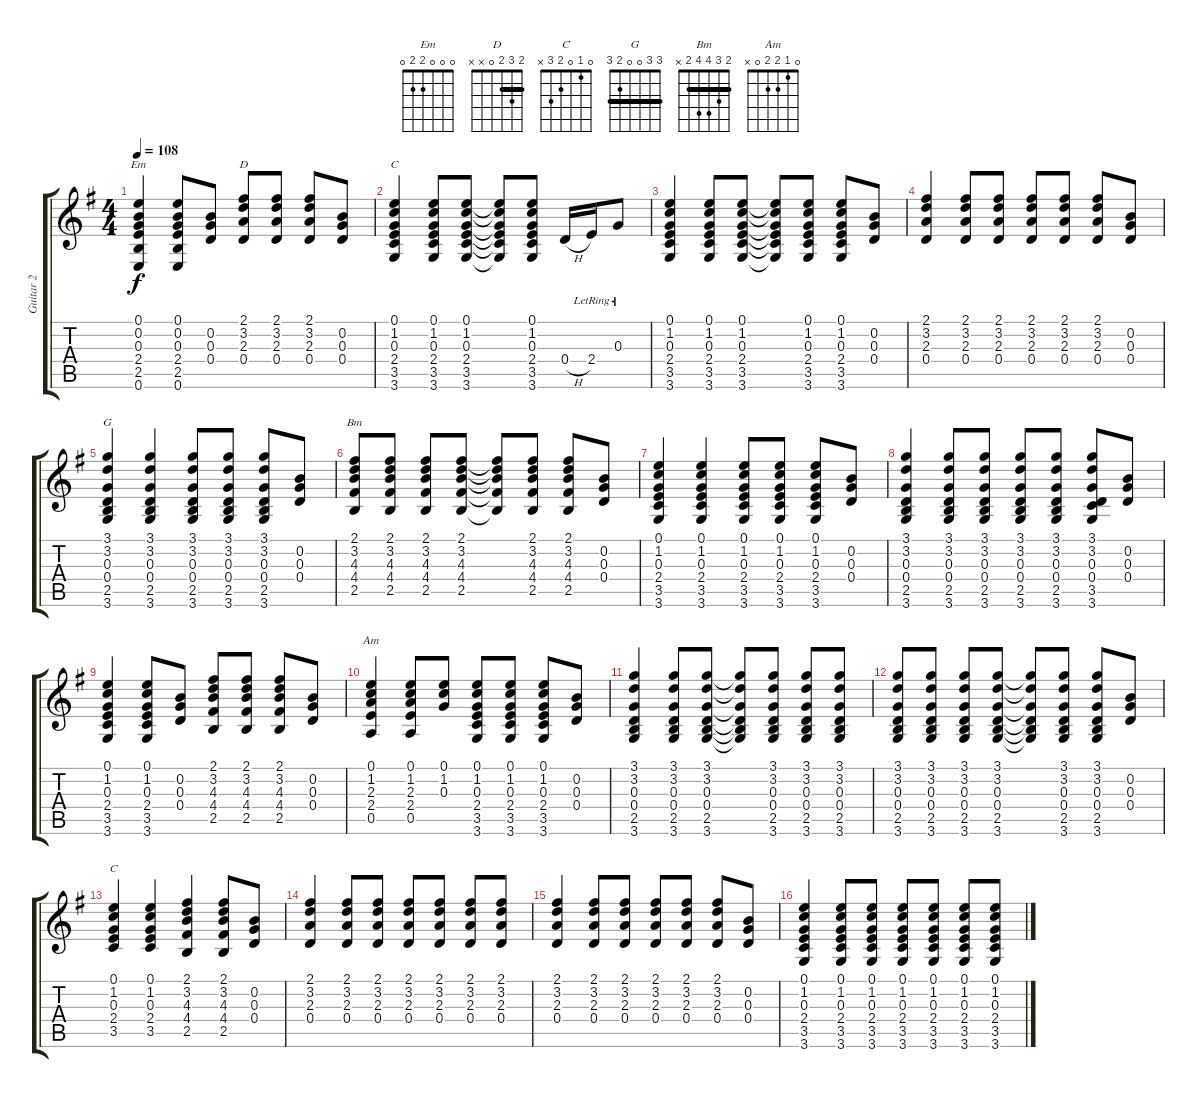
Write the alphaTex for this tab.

\track ("Guitar 2" "Guitar 2") {instrument acousticguitarsteel}
\staff {score tabs}
\tuning (E4 B3 G3 D3 A2 E2) {hide}
\chord ("Em" 0 0 0 2 2 0)
\chord ("D" 2 3 2 0 x x) {barre 2}
\chord ("C" 0 1 0 2 3 3)
\chord ("G" 3 3 0 0 2 3) {barre 3}
\chord ("Bm" 2 3 4 4 2 x) {barre 2}
\chord ("Am" 0 1 2 2 0 x)
\chord ("C" 0 1 0 2 3 x)
\ts (4 4)
\tempo 108
\clef g2
\ks g
(0.1 0.2 0.3 2.4 2.5 0.6).4{ch "Em" dy f} (0.1 0.2 0.3 2.4 2.5 0.6).8 (0.2 0.3 0.4).8 (2.1 3.2 2.3 0.4).8{ch "D"} (2.1 3.2 2.3 0.4).8 (2.1 3.2 2.3 0.4).8 (0.2 0.3 0.4).8 |
(0.1 1.2 0.3 2.4 3.5 3.6).4{ch "C"} (0.1 1.2 0.3 2.4 3.5 3.6).8 (0.1 1.2 0.3 2.4 3.5 3.6).8 (0.1{t} 1.2{t} 0.3{t} 2.4{t} 3.5{t} 3.6{t}).8 (0.1 1.2 0.3 2.4 3.5 3.6).8 0.4{h}.16 2.4{lr}.16 0.3{lr}.8 |
(0.1 1.2 0.3 2.4 3.5 3.6).4 (0.1 1.2 0.3 2.4 3.5 3.6).8 (0.1 1.2 0.3 2.4 3.5 3.6).8 (0.1{t} 1.2{t} 0.3{t} 2.4{t} 3.5{t} 3.6{t}).8 (0.1 1.2 0.3 2.4 3.5 3.6).8 (0.1 1.2 0.3 2.4 3.5 3.6).8 (0.2 0.3 0.4).8 |
(2.1 3.2 2.3 0.4).4 (2.1 3.2 2.3 0.4).8 (2.1 3.2 2.3 0.4).8 (2.1 3.2 2.3 0.4).8 (2.1 3.2 2.3 0.4).8 (2.1 3.2 2.3 0.4).8 (0.2 0.3 0.4).8 |
(3.1 3.2 0.3 0.4 2.5 3.6).4{ch "G"} (3.1 3.2 0.3 0.4 2.5 3.6).4 (3.1 3.2 0.3 0.4 2.5 3.6).8 (3.1 3.2 0.3 0.4 2.5 3.6).8 (3.1 3.2 0.3 0.4 2.5 3.6).8 (0.2 0.3 0.4).8 |
(2.1 3.2 4.3 4.4 2.5).8{ch "Bm"} (2.1 3.2 4.3 4.4 2.5).8 (2.1 3.2 4.3 4.4 2.5).8 (2.1 3.2 4.3 4.4 2.5).8 (2.1{t} 3.2{t} 4.3{t} 4.4{t} 2.5{t}).8 (2.1 3.2 4.3 4.4 2.5).8 (2.1 3.2 4.3 4.4 2.5).8 (0.2 0.3 0.4).8 |
(0.1 1.2 0.3 2.4 3.5 3.6).4 (0.1 1.2 0.3 2.4 3.5 3.6).4 (0.1 1.2 0.3 2.4 3.5 3.6).8 (0.1 1.2 0.3 2.4 3.5 3.6).8 (0.1 1.2 0.3 2.4 3.5 3.6).8 (0.2 0.3 0.4).8 |
(3.1 3.2 0.3 0.4 2.5 3.6).4 (3.1 3.2 0.3 0.4 2.5 3.6).8 (3.1 3.2 0.3 0.4 2.5 3.6).8 (3.1 3.2 0.3 0.4 2.5 3.6).8 (3.1 3.2 0.3 0.4 2.5 3.6).8 (3.1 3.2 0.3 0.4 3.5 3.6).8 (0.2 0.3 0.4).8 |
(0.1 1.2 0.3 2.4 3.5 3.6).4 (0.1 1.2 0.3 2.4 3.5 3.6).8 (0.2 0.3 0.4).8 (2.1 3.2 4.3 4.4 2.5).8 (2.1 3.2 4.3 4.4 2.5).8 (2.1 3.2 4.3 4.4 2.5).8 (0.2 0.3 0.4).8 |
(0.1 1.2 2.3 2.4 0.5).4{ch "Am"} (0.1 1.2 2.3 2.4 0.5).8 (0.1 1.2 0.3).8 (0.1 1.2 0.3 2.4 3.5 3.6).8 (0.1 1.2 0.3 2.4 3.5 3.6).8 (0.1 1.2 0.3 2.4 3.5 3.6).8 (0.2 0.3 0.4).8 |
(3.1 3.2 0.3 0.4 2.5 3.6).4 (3.1 3.2 0.3 0.4 2.5 3.6).8 (3.1 3.2 0.3 0.4 2.5 3.6).8 (3.1{t} 3.2{t} 0.3{t} 0.4{t} 2.5{t} 3.6{t}).8 (3.1 3.2 0.3 0.4 2.5 3.6).8 (3.1 3.2 0.3 0.4 2.5 3.6).8 (3.1 3.2 0.3 0.4 2.5 3.6).8 |
(3.1 3.2 0.3 0.4 2.5 3.6).8 (3.1 3.2 0.3 0.4 2.5 3.6).8 (3.1 3.2 0.3 0.4 2.5 3.6).8 (3.1 3.2 0.3 0.4 2.5 3.6).8 (3.1{t} 3.2{t} 0.3{t} 0.4{t} 2.5{t} 3.6{t}).8 (3.1 3.2 0.3 0.4 2.5 3.6).8 (3.1 3.2 0.3 0.4 2.5 3.6).8 (0.2 0.3 0.4).8 |
(0.1 1.2 0.3 2.4 3.5).4{ch "C"} (0.1 1.2 0.3 2.4 3.5).4 (2.1 3.2 4.3 4.4 2.5).4 (2.1 3.2 4.3 4.4 2.5).8 (0.2 0.3 0.4).8 |
(2.1 3.2 2.3 0.4).4 (2.1 3.2 2.3 0.4).8 (2.1 3.2 2.3 0.4).8 (2.1 3.2 2.3 0.4).8 (2.1 3.2 2.3 0.4).8 (2.1 3.2 2.3 0.4).8 (2.1 3.2 2.3 0.4).8 |
(2.1 3.2 2.3 0.4).4 (2.1 3.2 2.3 0.4).8 (2.1 3.2 2.3 0.4).8 (2.1 3.2 2.3 0.4).8 (2.1 3.2 2.3 0.4).8 (2.1 3.2 2.3 0.4).8 (0.2 0.3 0.4).8 |
(0.1 1.2 0.3 2.4 3.5 3.6).4 (0.1 1.2 0.3 2.4 3.5 3.6).8 (0.1 1.2 0.3 2.4 3.5 3.6).8 (0.1 1.2 0.3 2.4 3.5 3.6).8 (0.1 1.2 0.3 2.4 3.5 3.6).8 (0.1 1.2 0.3 2.4 3.5 3.6).8 (0.1 1.2 0.3 2.4 3.5 3.6).8
